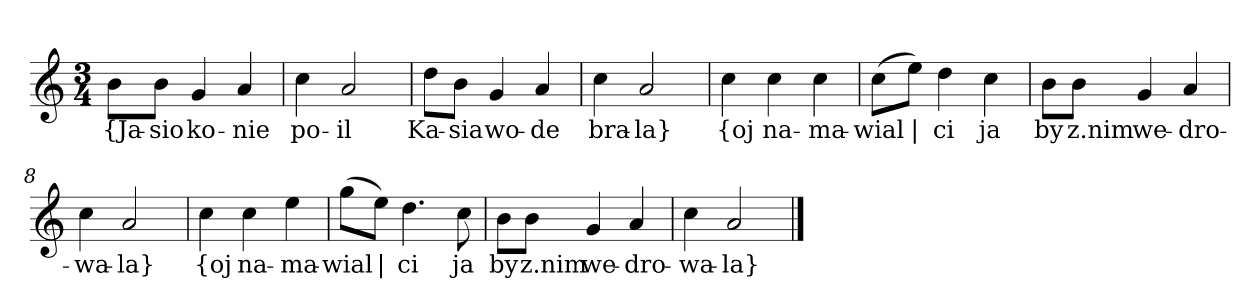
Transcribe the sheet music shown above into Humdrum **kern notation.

**kern	**text
*part1	*part1
*staff1	*staff1
*clefG2	*
*k[]	*
*a:	*
*M3/4	*
=	=
8b\L	{Ja-
8b\J	-sio
4g	ko-
4a	-nie
=2	=2
4cc	po-
2a	-il
=3	=3
8dd\L	Ka-
8b\J	-sia
4g	wo-
4a	-de
=4	=4
4cc	bra-
2a	-la}
=5y	=5y
4cc	{oj
4cc	na-
4cc	-ma-
=6	=6
(8cc\L	-wial
8ee\J)	|
4dd	ci
4cc	ja
=7	=7
8b\L	by
8b\J	z.nim
4g	we-
4a	-dro-
=8	=8
4cc	-wa-
2a	-la}
=9y	=9y
4cc	{oj
4cc	na-
4ee	-ma-
=10	=10
(8gg\L	-wial
8ee\J)	|
4.dd	ci
8cc	ja
=11	=11
8b\L	by
8b\J	z.nim
4g	we-
4a	-dro-
=12	=12
4cc	-wa-
2a	-la}
==	==
*-	*-
